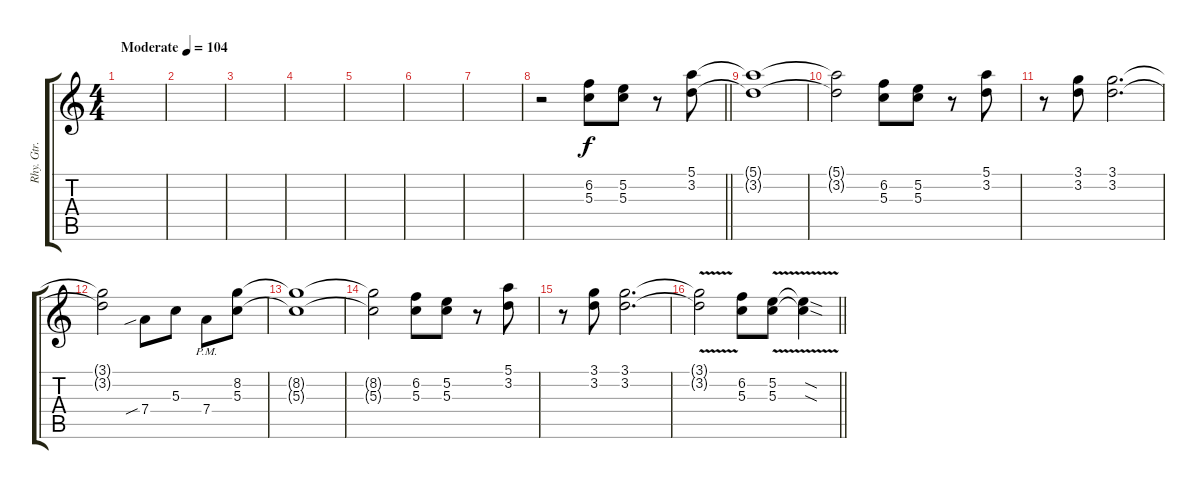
\track ("Rhy. Gtr. 2" "Rhy. Gtr. ") {instrument distortionguitar}
\staff {score tabs}
\tuning (E4 B3 G3 D3 A2 E2) {hide}
\ts (4 4)
\tempo (104 "Moderate")
\clef g2
\ks c
|
|
|
|
|
|
|
\barLineRight lightlight
r.2 (6.2 5.3).8 (5.2 5.3).8 r.8 (5.1 3.2).8 |
\section ("" "")
(5.1{t} 3.2{t}).1 |
(5.1{t} 3.2{t}).2 (6.2 5.3).8 (5.2 5.3).8 r.8 (5.1 3.2).8 |
r.8 (3.1 3.2).8 (3.1 3.2).2{d} |
(3.1{t} 3.2{t}).2 7.4{sib}.8 5.3.8 7.4{pm}.8 (8.2 5.3).8 |
(8.2{t} 5.3{t}).1 |
(8.2{t} 5.3{t}).2 (6.2 5.3).8 (5.2 5.3).8 r.8 (5.1 3.2).8 |
r.8 (3.1 3.2).8 (3.1 3.2).2{d} |
\barLineRight lightlight
(3.1{v t} 3.2{v t}).2 (6.2 5.3).8 (5.2{v} 5.3{v}).8 (5.2{sod t} 5.3{sod t}).4
